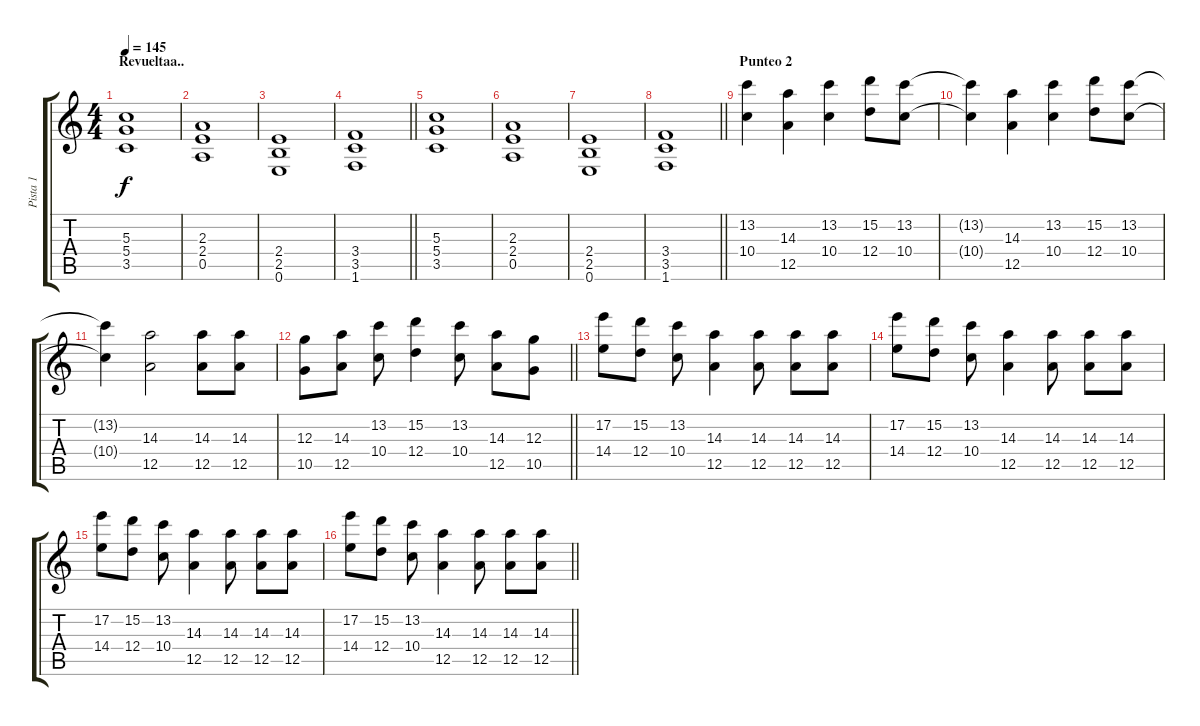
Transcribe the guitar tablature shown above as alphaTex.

\track ("Pista 1" "Pista 1") {instrument overdrivenguitar}
\staff {score tabs}
\tuning (E4 B3 G3 D3 A2 E2) {hide}
\ts (4 4)
\section ("" "Revueltaa..")
\tempo 145
\clef g2
\ks c
(5.3 5.4 3.5).1{dy f} |
(2.3 2.4 0.5).1 |
(2.4 2.5 0.6).1 |
\barLineRight lightlight
(3.4 3.5 1.6).1 |
(5.3 5.4 3.5).1 |
(2.3 2.4 0.5).1 |
(2.4 2.5 0.6).1 |
\barLineRight lightlight
(3.4 3.5 1.6).1 |
\section ("" "Punteo 2")
(13.2 10.4).4 (14.3 12.5).4 (13.2 10.4).4 (15.2 12.4).8 (13.2 10.4).8 |
(13.2{t} 10.4{t}).4 (14.3 12.5).4 (13.2 10.4).4 (15.2 12.4).8 (13.2 10.4).8 |
(13.2{t} 10.4{t}).4 (14.3 12.5).2 (14.3 12.5).8 (14.3 12.5).8 |
\barLineRight lightlight
(12.3 10.5).8 (14.3 12.5).8 (13.2 10.4).8 (15.2 12.4).4 (13.2 10.4).8 (14.3 12.5).8 (12.3 10.5).8 |
(17.2 14.4).8 (15.2 12.4).8 (13.2 10.4).8 (14.3 12.5).4 (14.3 12.5).8 (14.3 12.5).8 (14.3 12.5).8 |
(17.2 14.4).8 (15.2 12.4).8 (13.2 10.4).8 (14.3 12.5).4 (14.3 12.5).8 (14.3 12.5).8 (14.3 12.5).8 |
(17.2 14.4).8 (15.2 12.4).8 (13.2 10.4).8 (14.3 12.5).4 (14.3 12.5).8 (14.3 12.5).8 (14.3 12.5).8 |
\barLineRight lightlight
(17.2 14.4).8 (15.2 12.4).8 (13.2 10.4).8 (14.3 12.5).4 (14.3 12.5).8 (14.3 12.5).8 (14.3 12.5).8
